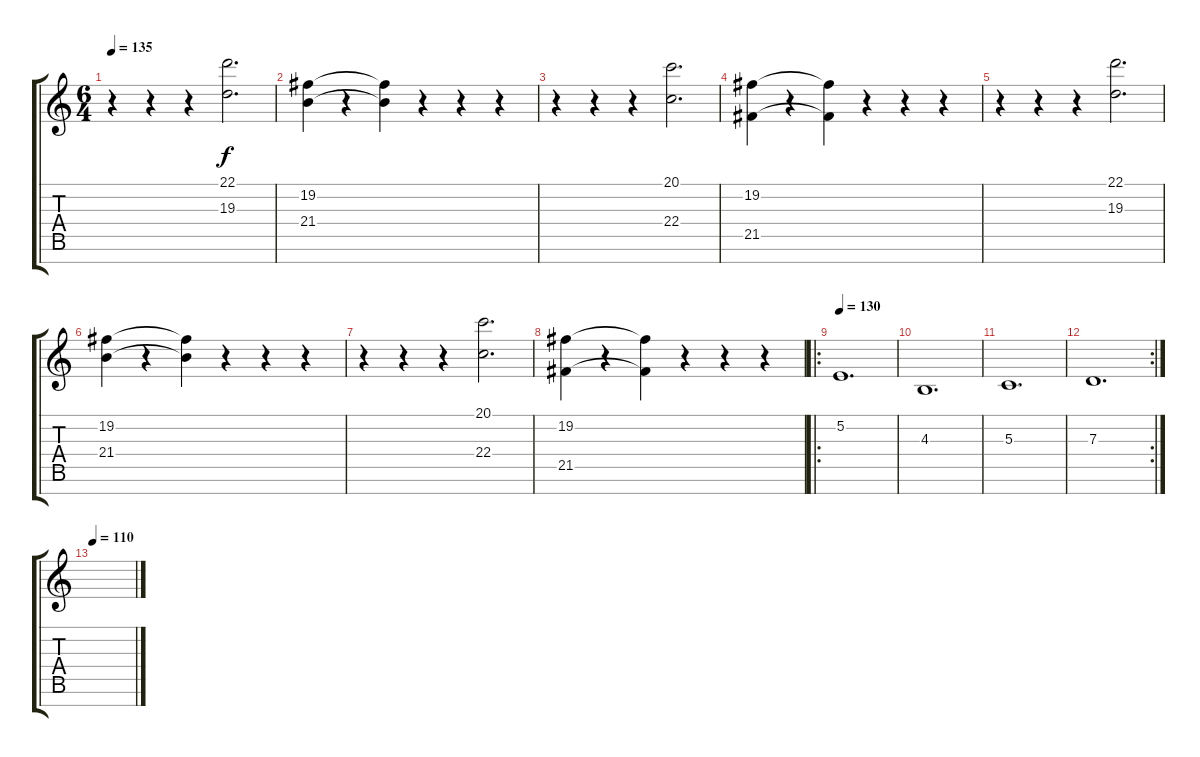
\track "" {instrument choiraahs}
\staff {score tabs}
\tuning (E4 B3 G3 D3 A2 E2 B1) {hide}
\ts (6 4)
\tempo 135
\clef g2
\ks c
r.4{dy f volume 8 balance 12 instrument choiraahs} r.4 r.4 (22.1 19.3).2{d} |
(19.2 21.4).4 r.4 (19.2{t} 21.4{t}).4 r.4 r.4 r.4 |
r.4 r.4 r.4 (20.1 22.4).2{d} |
(19.2 21.5).4 r.4 (19.2{t} 21.5{t}).4 r.4 r.4 r.4 |
r.4 r.4 r.4 (22.1 19.3).2{d} |
(19.2 21.4).4 r.4 (19.2{t} 21.4{t}).4 r.4 r.4 r.4 |
r.4 r.4 r.4 (20.1 22.4).2{d} |
(19.2 21.5).4 r.4 (19.2{t} 21.5{t}).4 r.4 r.4 r.4 |
\ro
\tempo 130
5.2.1{d} |
4.3.1{d} |
5.3.1{d} |
\rc 2
7.3.1{d} |
\tempo 110
